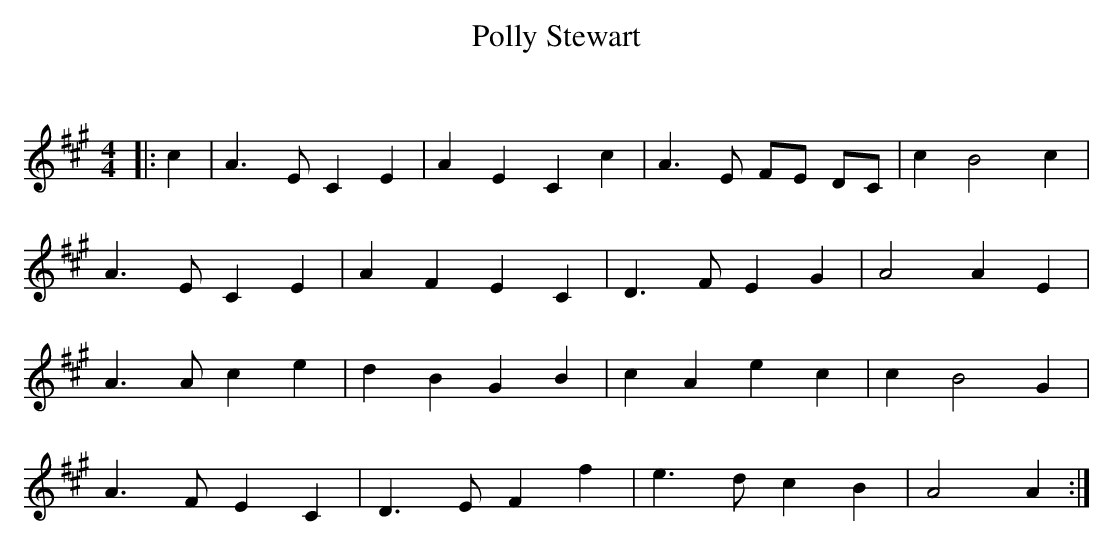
X:1
T: Polly Stewart
C:
Q: 232
K:A
M:4/4
L:1/8
|:c2|A3E C2 E2|A2 E2 C2 c2|A3E FE DC|c2 B4 c2|
A3E C2 E2|A2 F2 E2 C2|D3F E2 G2|A4 A2 E2|
A3A c2 e2|d2 B2 G2 B2|c2 A2 e2 c2|c2 B4 G2|
A3F E2 C2|D3E F2 f2|e3d c2 B2|A4 A2:|
